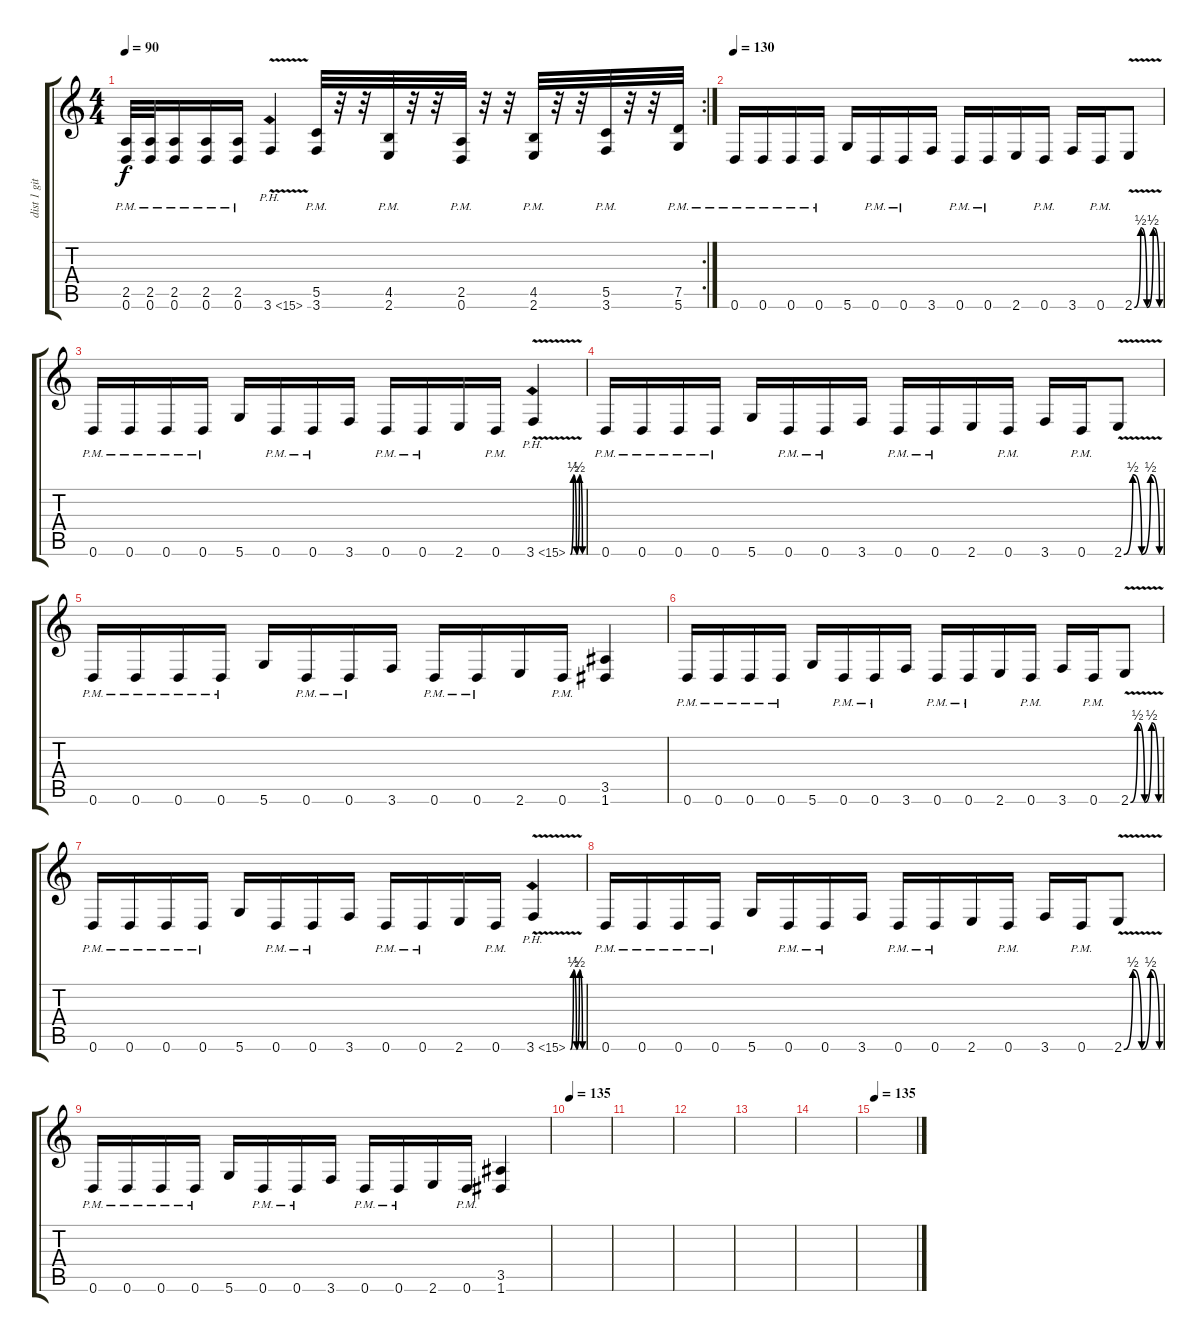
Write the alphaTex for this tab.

\track ("dist 1 gitr" "dist 1 git") {instrument distortionguitar}
\staff {score tabs}
\tuning (D4 A3 F3 C3 G2 D2) {hide}
\rc 2
\ts (4 4)
\tempo 90
\clef g2
\ks c
(2.5{pm} 0.6{pm}).32{dy f} (2.5{pm} 0.6{pm}).32 (2.5{pm} 0.6{pm}).16 (2.5{pm} 0.6{pm}).16 (2.5{pm} 0.6{pm}).16 3.6{ph 12 v}.4 (5.5{pm} 3.6{pm}).32 r.32 r.32 (4.5{pm} 2.6{pm}).32 r.32 r.32 (2.5{pm} 0.6{pm}).32 r.32 r.32 (4.5{pm} 2.6{pm}).32 r.32 r.32 (5.5{pm} 3.6{pm}).32 r.32 r.32 (7.5{pm} 5.6{pm}).32 |
\tempo 130
0.6{pm}.16 0.6{pm}.16 0.6{pm}.16 0.6{pm}.16 5.6.16 0.6{pm}.16 0.6{pm}.16 3.6.16 0.6{pm}.16 0.6{pm}.16 2.6.16 0.6{pm}.16 3.6.16 0.6{pm}.16 2.6{be (custom 0 0 15 2 30 0 45 2 60 0) v}.8 |
0.6{pm}.16 0.6{pm}.16 0.6{pm}.16 0.6{pm}.16 5.6.16 0.6{pm}.16 0.6{pm}.16 3.6.16 0.6{pm}.16 0.6{pm}.16 2.6.16 0.6{pm}.16 3.6{be (custom 0 0 15 2 30 0 45 2 60 0) ph 12 v}.4 |
0.6{pm}.16 0.6{pm}.16 0.6{pm}.16 0.6{pm}.16 5.6.16 0.6{pm}.16 0.6{pm}.16 3.6.16 0.6{pm}.16 0.6{pm}.16 2.6.16 0.6{pm}.16 3.6.16 0.6{pm}.16 2.6{be (custom 0 0 15 2 30 0 45 2 60 0) v}.8 |
0.6{pm}.16 0.6{pm}.16 0.6{pm}.16 0.6{pm}.16 5.6.16 0.6{pm}.16 0.6{pm}.16 3.6.16 0.6{pm}.16 0.6{pm}.16 2.6.16 0.6{pm}.16 (3.5 1.6).4 |
0.6{pm}.16 0.6{pm}.16 0.6{pm}.16 0.6{pm}.16 5.6.16 0.6{pm}.16 0.6{pm}.16 3.6.16 0.6{pm}.16 0.6{pm}.16 2.6.16 0.6{pm}.16 3.6.16 0.6{pm}.16 2.6{be (custom 0 0 15 2 30 0 45 2 60 0) v}.8 |
0.6{pm}.16 0.6{pm}.16 0.6{pm}.16 0.6{pm}.16 5.6.16 0.6{pm}.16 0.6{pm}.16 3.6.16 0.6{pm}.16 0.6{pm}.16 2.6.16 0.6{pm}.16 3.6{be (custom 0 0 15 2 30 0 45 2 60 0) ph 12 v}.4 |
0.6{pm}.16 0.6{pm}.16 0.6{pm}.16 0.6{pm}.16 5.6.16 0.6{pm}.16 0.6{pm}.16 3.6.16 0.6{pm}.16 0.6{pm}.16 2.6.16 0.6{pm}.16 3.6.16 0.6{pm}.16 2.6{be (custom 0 0 15 2 30 0 45 2 60 0) v}.8 |
0.6{pm}.16 0.6{pm}.16 0.6{pm}.16 0.6{pm}.16 5.6.16 0.6{pm}.16 0.6{pm}.16 3.6.16 0.6{pm}.16 0.6{pm}.16 2.6.16 0.6{pm}.16 (3.5 1.6).4 |
\tempo 135
|
|
|
|
|
\tempo 135
